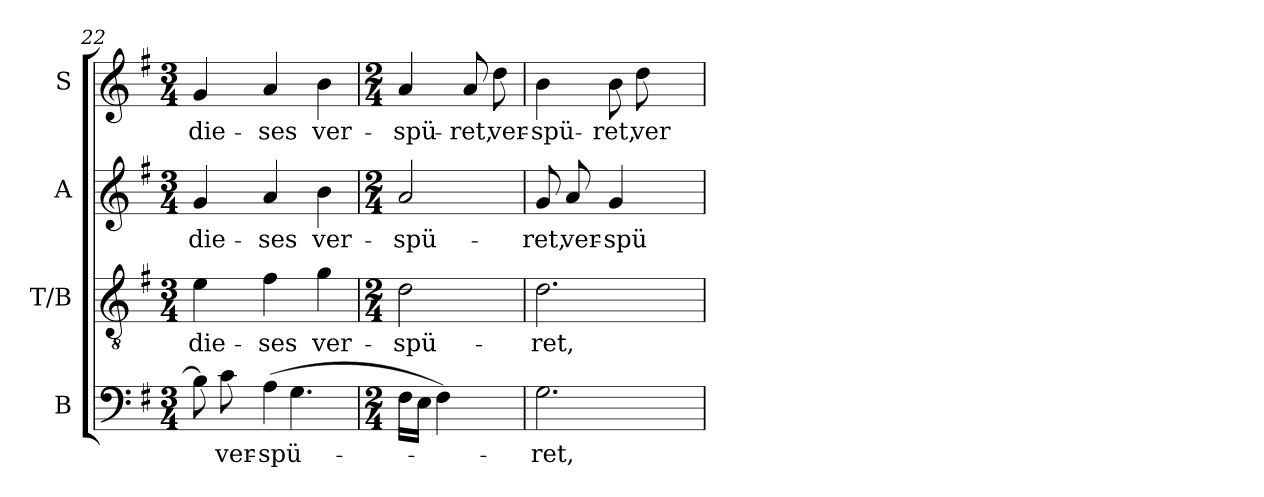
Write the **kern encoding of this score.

**kern	**text	**kern	**text	**kern	**text	**kern	**text
*part4	*part4	*part3	*part3	*part2	*part2	*part1	*part1
*staff4	*staff4	*staff3	*staff3	*staff2	*staff2	*staff1	*staff1
*I"B	*	*I"T/B	*	*I"A	*	*I"S	*
*	*	*I'T	*	*I'A	*	*I'S	*
!!LO:LB:g=z
*clefF4	*	*clefGv2	*	*clefG2	*	*clefG2	*
*k[f#]	*	*k[f#]	*	*k[f#]	*	*k[f#]	*
*G:	*	*G:	*	*G:	*	*G:	*
*M3/4	*	*M3/4	*	*M3/4	*	*M3/4	*
=22	=22	=22	=22	=22	=22	=22	=22
*^	*	*	*	*	*	*	*
!	!	!	!	!LO:LY:b	!	!LO:LY:b	!	!LO:LY:b
8B\]	4.ryy	.	4e\	die-	4g/	die-	4g/	die-
!	!	!LO:LY:b	!	!	!	!	!	!
8c\	.	ver-	.	.	.	.	.	.
!	!	!LO:LY:b:rj	!	!LO:LY:b	!	!LO:LY:b	!	!LO:LY:b
(>4A\	.	-spü-	4f#\	-ses	4a/	-ses	4a/	-ses
.	4.G\	.	.	.	.	.	.	.
!	!	!	!	!LO:LY:b	!	!LO:LY:b	!	!LO:LY:b
4ryy	.	.	4g\	ver-	4b\	ver-	4b\	ver-
*v	*v	*	*	*	*	*	*	*
=23	=23	=23	=23	=23	=23	=23	=23
*M2/4	*	*M2/4	*	*M2/4	*	*M2/4	*
!	!	!	!LO:LY:b	!	!LO:LY:b	!	!LO:LY:b
16F#\LL	.	2d\	-spü-	2a/	-spü-	4a/	-spü-
16E\JJ	.	.	.	.	.	.	.
4F#\)	.	.	.	.	.	.	.
!	!	!	!	!	!	!	!LO:LY:b
.	.	.	.	.	.	8a/	-ret,
!	!	!	!	!	!	!	!LO:LY:b
8ryy	.	.	.	.	.	8dd\	ver-
=24	=24	=24	=24	=24	=24	=24	=24
!	!LO:LY:b	!	!LO:LY:b	!	!LO:LY:b	!	!LO:LY:b
2.G\	-ret,	2.d\	-ret,	8g/	-ret,	4b\	-spü-
!	!	!	!	!	!LO:LY:b	!	!
.	.	.	.	8a/	ver-	.	.
!	!	!	!	!	!LO:LY:b:rj	!	!LO:LY:b
.	.	.	.	4g/	-spü-	8b\	-ret,
!	!	!	!	!	!	!	!LO:LY:b
.	.	.	.	.	.	8dd\	ver-
.	.	.	.	4ryy	.	4ryy	.
=	=	=	=	=	=	=	=
*-	*-	*-	*-	*-	*-	*-	*-
